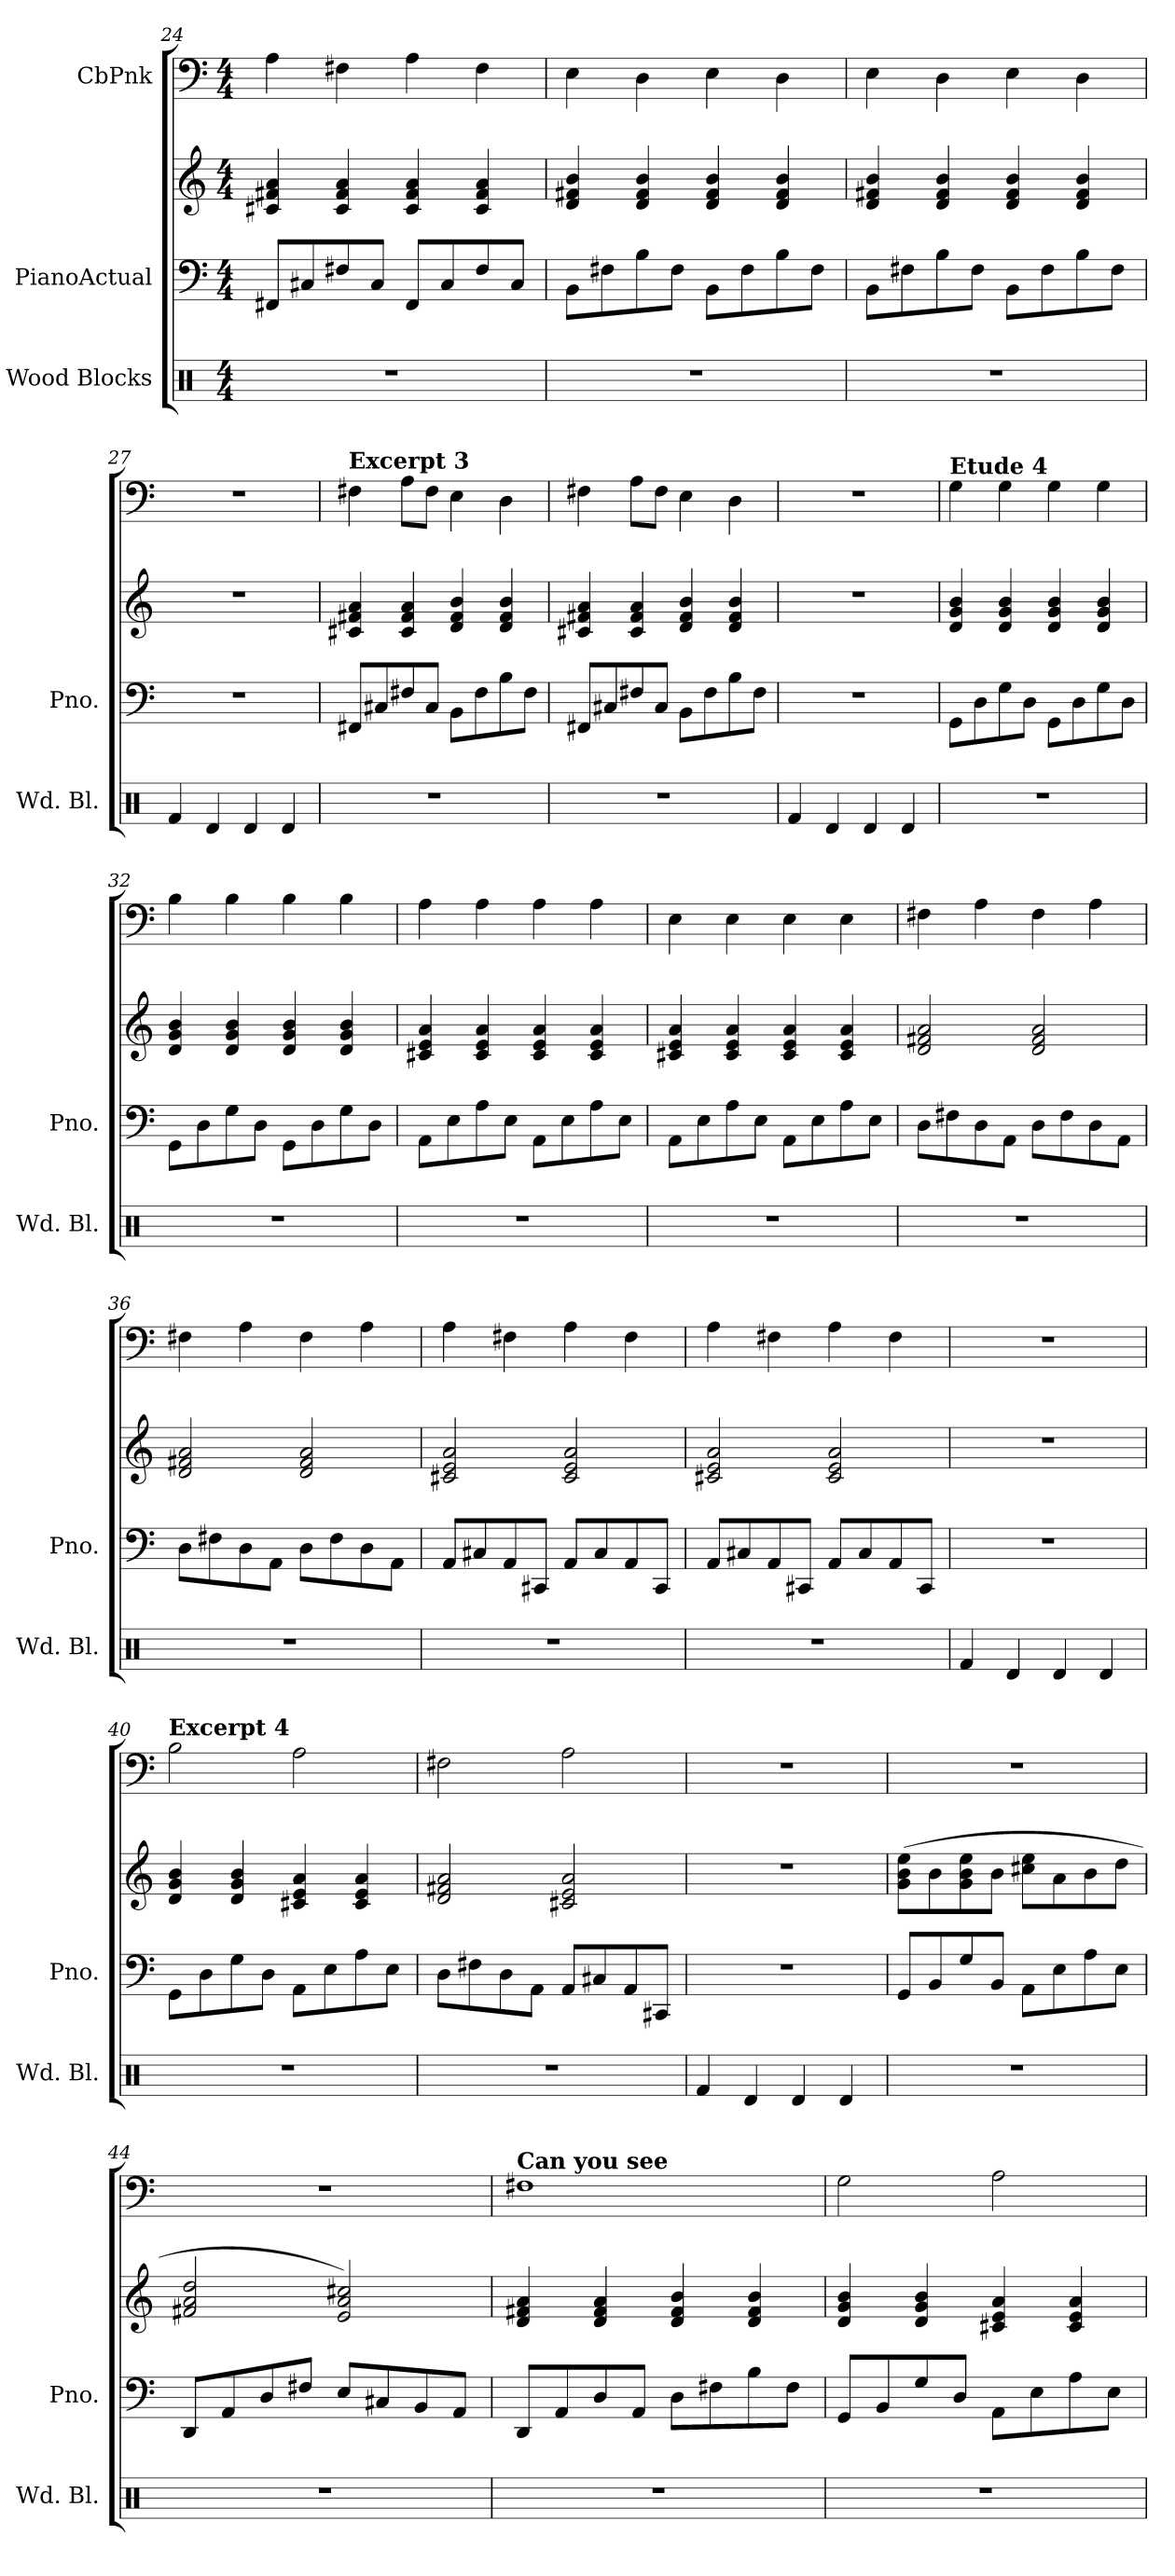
**kern	**kern	**kern	**kern
*part3	*part2	*part2	*part1
*staff4	*staff3	*staff2	*staff1
*I"Wood Blocks	*I"PianoActual	*	*I"CbPnk
*I'Wd. Bl.	*I'Pno.	*	*
*clefX	*clefF4	*clefG2	*clefF4
*k[]	*k[]	*k[]	*k[]
*M4/4	*M4/4	*M4/4	*M4/4
=24	=24	=24	=24
1r	8FF#X/L	4c#X/ 4f#X/ 4a/	4A\
.	8C#X/	.	.
.	8F#X\	4c#/ 4f#/ 4a/	4F#X\
.	8C#/J	.	.
.	8FF#/L	4c#/ 4f#/ 4a/	4A\
.	8C#/	.	.
.	8F#\	4c#/ 4f#/ 4a/	4F#\
.	8C#/J	.	.
=25	=25	=25	=25
1r	8BB/L	4d/ 4f#X/ 4b/	4E\
.	8F#X\	.	.
.	8B\	4d/ 4f#/ 4b/	4D\
.	8F#\J	.	.
.	8BB/L	4d/ 4f#/ 4b/	4E\
.	8F#\	.	.
.	8B\	4d/ 4f#/ 4b/	4D\
.	8F#\J	.	.
=26	=26	=26	=26
1r	8BB/L	4d/ 4f#X/ 4b/	4E\
.	8F#X\	.	.
.	8B\	4d/ 4f#/ 4b/	4D\
.	8F#\J	.	.
.	8BB/L	4d/ 4f#/ 4b/	4E\
.	8F#\	.	.
.	8B\	4d/ 4f#/ 4b/	4D\
.	8F#\J	.	.
=27	=27	=27	=27
4Rf/	1r	1r	1r
4Rd/	.	.	.
4Rd/	.	.	.
4Rd/	.	.	.
!!LO:LB:g=z
=28	=28	=28	=28
!	!	!	!LO:TX:a:B:t=Excerpt 3
1r	8FF#X/L	4c#X/ 4f#X/ 4a/	4F#X\
.	8C#X/	.	.
.	8F#X\	4c#/ 4f#/ 4a/	8A\L
.	8C#/J	.	8F#\J
.	8BB/L	4d/ 4f#/ 4b/	4E\
.	8F#\	.	.
.	8B\	4d/ 4f#/ 4b/	4D\
.	8F#\J	.	.
=29	=29	=29	=29
1r	8FF#X/L	4c#X/ 4f#X/ 4a/	4F#X\
.	8C#X/	.	.
.	8F#X\	4c#/ 4f#/ 4a/	8A\L
.	8C#/J	.	8F#\J
.	8BB/L	4d/ 4f#/ 4b/	4E\
.	8F#\	.	.
.	8B\	4d/ 4f#/ 4b/	4D\
.	8F#\J	.	.
=30	=30	=30	=30
4Rf/	1r	1r	1r
4Rd/	.	.	.
4Rd/	.	.	.
4Rd/	.	.	.
=31	=31	=31	=31
!	!	!	!LO:TX:a:B:t=Etude 4
1r	8GG/L	4d/ 4g/ 4b/	4G\
.	8D\	.	.
.	8G\	4d/ 4g/ 4b/	4G\
.	8D\J	.	.
.	8GG/L	4d/ 4g/ 4b/	4G\
.	8D\	.	.
.	8G\	4d/ 4g/ 4b/	4G\
.	8D\J	.	.
=32	=32	=32	=32
1r	8GG/L	4d/ 4g/ 4b/	4B\
.	8D\	.	.
.	8G\	4d/ 4g/ 4b/	4B\
.	8D\J	.	.
.	8GG/L	4d/ 4g/ 4b/	4B\
.	8D\	.	.
.	8G\	4d/ 4g/ 4b/	4B\
.	8D\J	.	.
=33	=33	=33	=33
1r	8AA/L	4c#X/ 4e/ 4a/	4A\
.	8E\	.	.
.	8A\	4c#/ 4e/ 4a/	4A\
.	8E\J	.	.
.	8AA/L	4c#/ 4e/ 4a/	4A\
.	8E\	.	.
.	8A\	4c#/ 4e/ 4a/	4A\
.	8E\J	.	.
!!LO:LB:g=z
=34	=34	=34	=34
1r	8AA/L	4c#X/ 4e/ 4a/	4E\
.	8E\	.	.
.	8A\	4c#/ 4e/ 4a/	4E\
.	8E\J	.	.
.	8AA/L	4c#/ 4e/ 4a/	4E\
.	8E\	.	.
.	8A\	4c#/ 4e/ 4a/	4E\
.	8E\J	.	.
=35	=35	=35	=35
1r	8D\L	2d/ 2f#X/ 2a/	4F#X\
.	8F#X\	.	.
.	8D\	.	4A\
.	8AA/J	.	.
.	8D\L	2d/ 2f#/ 2a/	4F#\
.	8F#\	.	.
.	8D\	.	4A\
.	8AA/J	.	.
=36	=36	=36	=36
1r	8D\L	2d/ 2f#X/ 2a/	4F#X\
.	8F#X\	.	.
.	8D\	.	4A\
.	8AA/J	.	.
.	8D\L	2d/ 2f#/ 2a/	4F#\
.	8F#\	.	.
.	8D\	.	4A\
.	8AA/J	.	.
=37	=37	=37	=37
1r	8AA/L	2c#X/ 2e/ 2a/	4A\
.	8C#X/	.	.
.	8AA/	.	4F#X\
.	8CC#X/J	.	.
.	8AA/L	2c#/ 2e/ 2a/	4A\
.	8C#/	.	.
.	8AA/	.	4F#\
.	8CC#/J	.	.
=38	=38	=38	=38
1r	8AA/L	2c#X/ 2e/ 2a/	4A\
.	8C#X/	.	.
.	8AA/	.	4F#X\
.	8CC#X/J	.	.
.	8AA/L	2c#/ 2e/ 2a/	4A\
.	8C#/	.	.
.	8AA/	.	4F#\
.	8CC#/J	.	.
=39	=39	=39	=39
4Rf/	1r	1r	1r
4Rd/	.	.	.
4Rd/	.	.	.
4Rd/	.	.	.
=40	=40	=40	=40
!	!	!	!LO:TX:a:B:t=Excerpt 4
1r	8GG/L	4d/ 4g/ 4b/	2B\
.	8D\	.	.
.	8G\	4d/ 4g/ 4b/	.
.	8D\J	.	.
.	8AA/L	4c#X/ 4e/ 4a/	2A\
.	8E\	.	.
.	8A\	4c#/ 4e/ 4a/	.
.	8E\J	.	.
!!LO:LB:g=z
=41	=41	=41	=41
1r	8D\L	2d/ 2f#X/ 2a/	2F#X\
.	8F#X\	.	.
.	8D\	.	.
.	8AA/J	.	.
.	8AA/L	2c#X/ 2e/ 2a/	2A\
.	8C#X/	.	.
.	8AA/	.	.
.	8CC#X/J	.	.
=42	=42	=42	=42
4Rf/	1r	1r	1r
4Rd/	.	.	.
4Rd/	.	.	.
4Rd/	.	.	.
=43	=43	=43	=43
1r	8GG/L	(8g\ 8b\ 8ee\L	1r
.	8BB/	8b\	.
.	8G\	8g\ 8b\ 8ee\	.
.	8BB/J	8b\J	.
.	8AA/L	8cc#X\ 8ee\L	.
.	8E\	8a/	.
.	8A\	8b\	.
.	8E\J	8dd\J	.
=44	=44	=44	=44
1r	8DD/L	2f#X/ 2a/ 2dd/	1r
.	8AA/	.	.
.	8D\	.	.
.	8F#X\J	.	.
.	8E\L	2e/ 2a/ 2cc#X/)	.
.	8C#X/	.	.
.	8BB/	.	.
.	8AA/J	.	.
=45	=45	=45	=45
!	!	!	!LO:TX:a:B:t=Can you see
1r	8DD/L	4d/ 4f#X/ 4a/	1F#X
.	8AA/	.	.
.	8D\	4d/ 4f#/ 4a/	.
.	8AA/J	.	.
.	8D\L	4d/ 4f#/ 4b/	.
.	8F#X\	.	.
.	8B\	4d/ 4f#/ 4b/	.
.	8F#\J	.	.
=46	=46	=46	=46
1r	8GG/L	4d/ 4g/ 4b/	2G\
.	8BB/	.	.
.	8G\	4d/ 4g/ 4b/	.
.	8D\J	.	.
.	8AA/L	4c#X/ 4e/ 4a/	2A\
.	8E\	.	.
.	8A\	4c#/ 4e/ 4a/	.
.	8E\J	.	.
=	=	=	=
*-	*-	*-	*-
